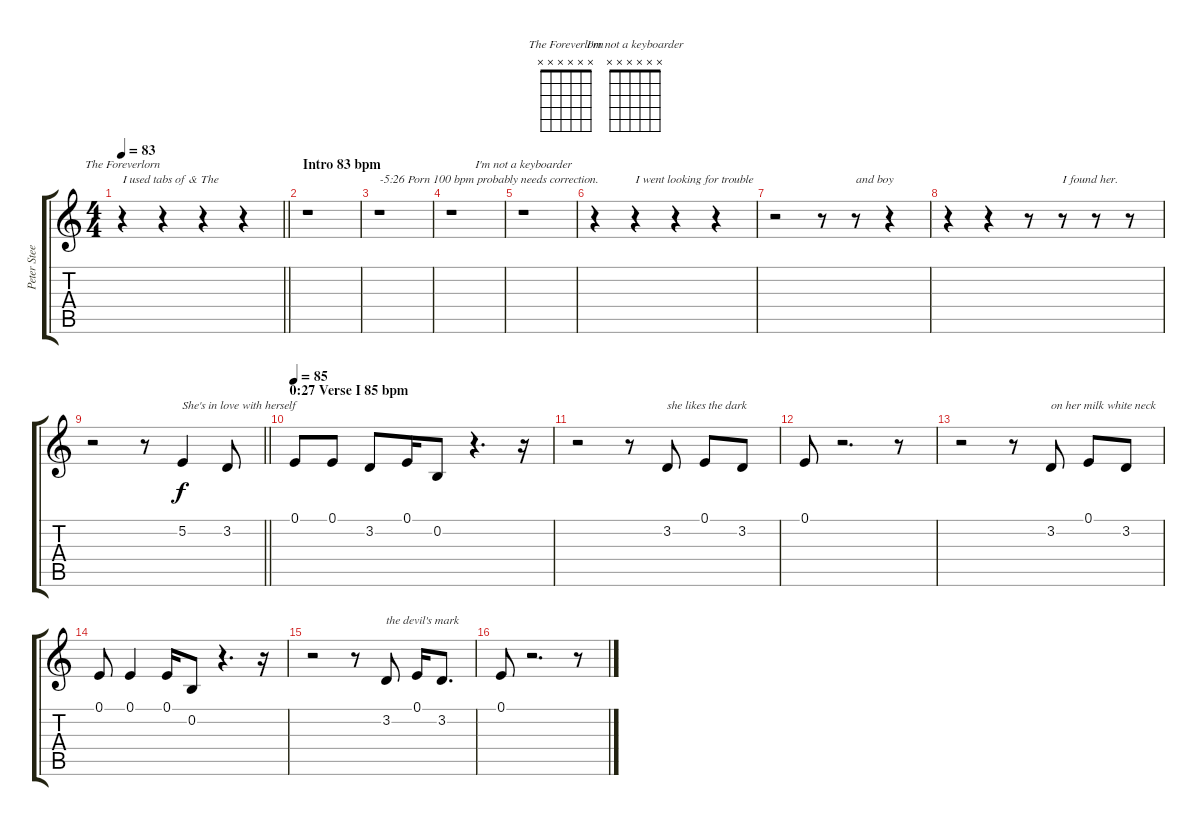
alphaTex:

\track ("Peter Steele R.I.P. (Vocals) + Tempi" "Peter Stee") {instrument synthvoice}
\staff {score tabs}
\tuning (E4 B3 G3 D3 A2 E2) {hide}
\chord ("The Foreverlorn" x x x x x x)
\chord ("I'm not a keyboarder" x x x x x x)
\ts (4 4)
\tempo 83
\clef g2
\barLineRight lightlight
\ks c
r.4{ch "The Foreverlorn" txt "I used tabs of & The" dy f instrument synthvoice} r.4 r.4 r.4 |
\section ("" "Intro 83 bpm")
r.1 |
r.1{txt "-5:26 Porn 100 bpm probably needs correction."} |
r.1 |
r.1{ch "I'm not a keyboarder"} |
r.4 r.4{txt "I went looking for trouble"} r.4 r.4 |
r.2 r.8 r.8{txt "and boy"} r.4 |
r.4 r.4 r.8 r.8{txt "I found her."} r.8 r.8 |
\barLineRight lightlight
r.2 r.8 5.2.4{txt "She's in love with herself"} 3.2.8 |
\section ("" "0:27 Verse I 85 bpm")
\tempo 85
0.1.8 0.1.8 3.2.8 0.1.16 0.2.8 r.4{d} r.16 |
r.2 r.8 3.2.8{txt "she likes the dark"} 0.1.8 3.2.8 |
0.1.8 r.2{d} r.8 |
r.2 r.8 3.2.8{txt "on her milk white neck"} 0.1.8 3.2.8 |
0.1.8 0.1.4 0.1.16 0.2.8 r.4{d} r.16 |
r.2 r.8 3.2.8{txt "the devil's mark"} 0.1.16 3.2.8{d} |
0.1.8 r.2{d} r.8
